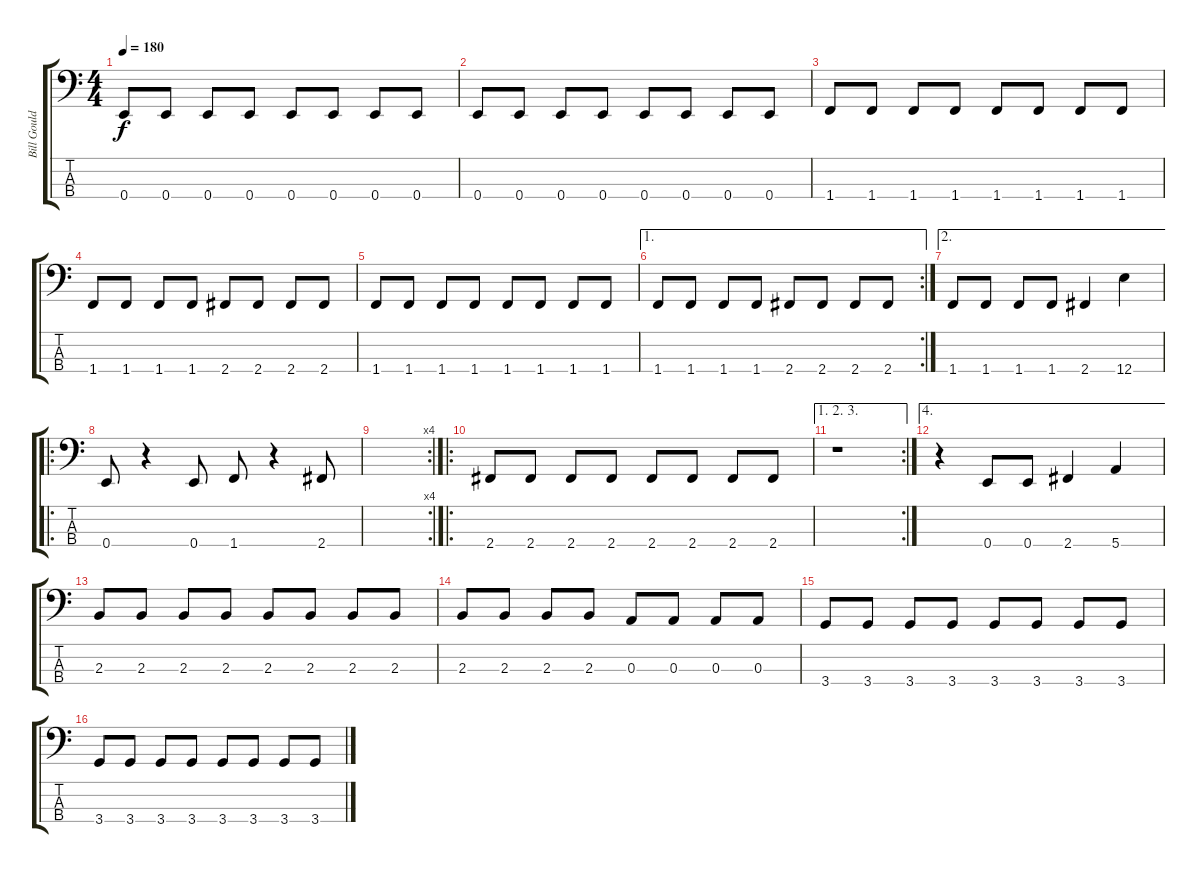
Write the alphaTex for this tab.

\track ("Bill Gould" "Bill Gould") {instrument electricbasspick}
\staff {score tabs}
\tuning (G2 D2 A1 E1) {hide}
\ts (4 4)
\tempo 180
\clef f4
\ks c
0.4.8{dy f} 0.4.8 0.4.8 0.4.8 0.4.8 0.4.8 0.4.8 0.4.8 |
0.4.8 0.4.8 0.4.8 0.4.8 0.4.8 0.4.8 0.4.8 0.4.8 |
1.4.8 1.4.8 1.4.8 1.4.8 1.4.8 1.4.8 1.4.8 1.4.8 |
1.4.8 1.4.8 1.4.8 1.4.8 2.4.8 2.4.8 2.4.8 2.4.8 |
1.4.8 1.4.8 1.4.8 1.4.8 1.4.8 1.4.8 1.4.8 1.4.8 |
\ae 1
\rc 2
1.4.8 1.4.8 1.4.8 1.4.8 2.4.8 2.4.8 2.4.8 2.4.8 |
\ae 2
1.4.8 1.4.8 1.4.8 1.4.8 2.4.4 12.4.4 |
\ro
0.4.8 r.4 0.4.8 1.4.8 r.4 2.4.8 |
\rc 4
|
\ro
2.4.8 2.4.8 2.4.8 2.4.8 2.4.8 2.4.8 2.4.8 2.4.8 |
\ae (1 2 3)
\rc 2
r.1 |
\ae 4
r.4 0.4.8 0.4.8 2.4.4 5.4.4 |
2.3.8 2.3.8 2.3.8 2.3.8 2.3.8 2.3.8 2.3.8 2.3.8 |
2.3.8 2.3.8 2.3.8 2.3.8 0.3.8 0.3.8 0.3.8 0.3.8 |
3.4.8 3.4.8 3.4.8 3.4.8 3.4.8 3.4.8 3.4.8 3.4.8 |
3.4.8 3.4.8 3.4.8 3.4.8 3.4.8 3.4.8 3.4.8 3.4.8
